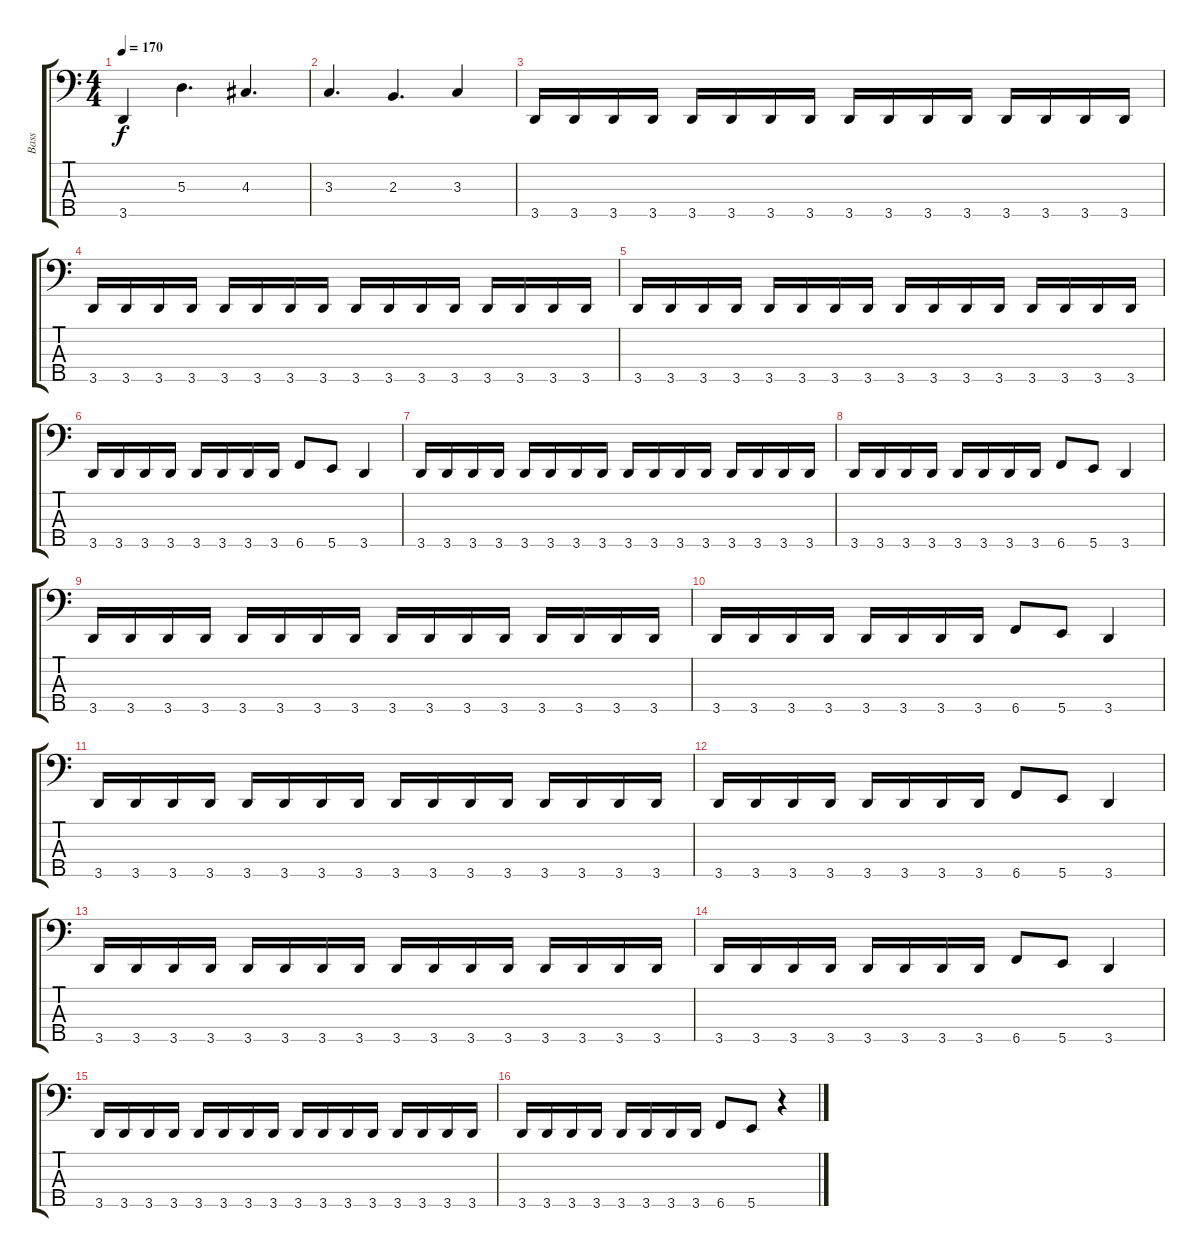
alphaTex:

\track ("Bass" "Bass") {instrument electricbassfinger}
\staff {score tabs}
\tuning (G2 D2 A1 E1 B0) {hide}
\ts (4 4)
\tempo 170
\clef f4
\ks c
3.5.4{dy f} 5.3.4{d} 4.3.4{d} |
3.3.4{d} 2.3.4{d} 3.3.4 |
3.5.16 3.5.16 3.5.16 3.5.16 3.5.16 3.5.16 3.5.16 3.5.16 3.5.16 3.5.16 3.5.16 3.5.16 3.5.16 3.5.16 3.5.16 3.5.16 |
3.5.16 3.5.16 3.5.16 3.5.16 3.5.16 3.5.16 3.5.16 3.5.16 3.5.16 3.5.16 3.5.16 3.5.16 3.5.16 3.5.16 3.5.16 3.5.16 |
3.5.16 3.5.16 3.5.16 3.5.16 3.5.16 3.5.16 3.5.16 3.5.16 3.5.16 3.5.16 3.5.16 3.5.16 3.5.16 3.5.16 3.5.16 3.5.16 |
3.5.16 3.5.16 3.5.16 3.5.16 3.5.16 3.5.16 3.5.16 3.5.16 6.5.8 5.5.8 3.5.4 |
3.5.16 3.5.16 3.5.16 3.5.16 3.5.16 3.5.16 3.5.16 3.5.16 3.5.16 3.5.16 3.5.16 3.5.16 3.5.16 3.5.16 3.5.16 3.5.16 |
3.5.16 3.5.16 3.5.16 3.5.16 3.5.16 3.5.16 3.5.16 3.5.16 6.5.8 5.5.8 3.5.4 |
3.5.16 3.5.16 3.5.16 3.5.16 3.5.16 3.5.16 3.5.16 3.5.16 3.5.16 3.5.16 3.5.16 3.5.16 3.5.16 3.5.16 3.5.16 3.5.16 |
3.5.16 3.5.16 3.5.16 3.5.16 3.5.16 3.5.16 3.5.16 3.5.16 6.5.8 5.5.8 3.5.4 |
3.5.16 3.5.16 3.5.16 3.5.16 3.5.16 3.5.16 3.5.16 3.5.16 3.5.16 3.5.16 3.5.16 3.5.16 3.5.16 3.5.16 3.5.16 3.5.16 |
3.5.16 3.5.16 3.5.16 3.5.16 3.5.16 3.5.16 3.5.16 3.5.16 6.5.8 5.5.8 3.5.4 |
3.5.16 3.5.16 3.5.16 3.5.16 3.5.16 3.5.16 3.5.16 3.5.16 3.5.16 3.5.16 3.5.16 3.5.16 3.5.16 3.5.16 3.5.16 3.5.16 |
3.5.16 3.5.16 3.5.16 3.5.16 3.5.16 3.5.16 3.5.16 3.5.16 6.5.8 5.5.8 3.5.4 |
3.5.16 3.5.16 3.5.16 3.5.16 3.5.16 3.5.16 3.5.16 3.5.16 3.5.16 3.5.16 3.5.16 3.5.16 3.5.16 3.5.16 3.5.16 3.5.16 |
3.5.16 3.5.16 3.5.16 3.5.16 3.5.16 3.5.16 3.5.16 3.5.16 6.5.8 5.5.8 r.4
